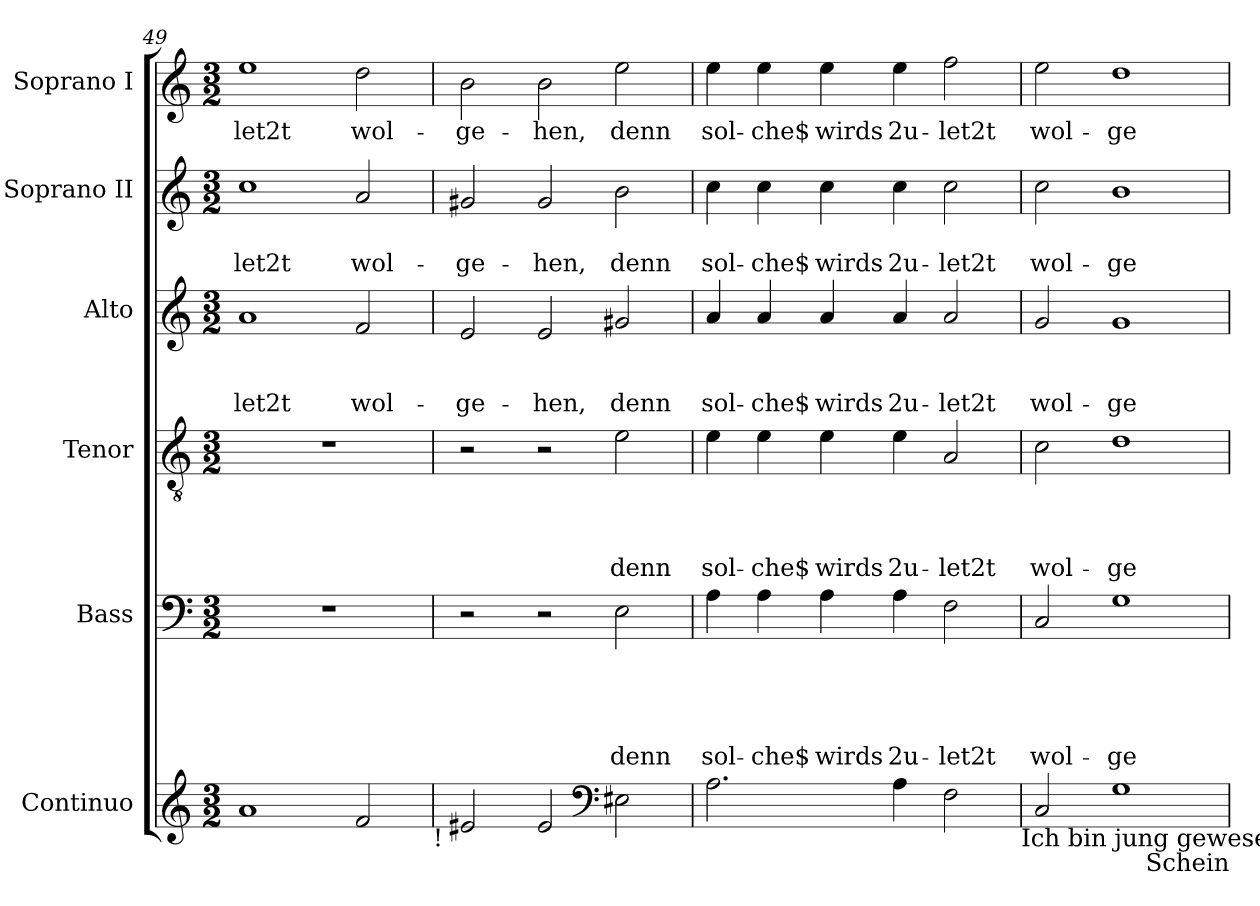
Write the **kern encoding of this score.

**kern	**kern	**text	**text	**text	**text	**text	**kern	**text	**text	**text	**text	**kern	**text	**text	**text	**kern	**text	**text	**kern	**text
*part6	*part5	*part5	*part5	*part5	*part5	*part5	*part4	*part4	*part4	*part4	*part4	*part3	*part3	*part3	*part3	*part2	*part2	*part2	*part1	*part1
*staff6	*staff5	*staff5	*staff5	*staff5	*staff5	*staff5	*staff4	*staff4	*staff4	*staff4	*staff4	*staff3	*staff3	*staff3	*staff3	*staff2	*staff2	*staff2	*staff1	*staff1
*I"Continuo	*I"Bass	*	*	*	*	*	*I"Tenor	*	*	*	*	*I"Alto	*	*	*	*I"Soprano II	*	*	*I"Soprano I	*
*	*I'B	*	*	*	*	*	*I'T	*	*	*	*	*I'A	*	*	*	*I'S II	*	*	*I'S I	*
*clefG2	*clefF4	*	*	*	*	*	*clefGv2	*	*	*	*	*clefG2	*	*	*	*clefG2	*	*	*clefG2	*
*k[]	*k[]	*	*	*	*	*	*k[]	*	*	*	*	*k[]	*	*	*	*k[]	*	*	*k[]	*
*C:	*C:	*	*	*	*	*	*C:	*	*	*	*	*C:	*	*	*	*C:	*	*	*C:	*
*M3/2	*M3/2	*	*	*	*	*	*M3/2	*	*	*	*	*M3/2	*	*	*	*M3/2	*	*	*M3/2	*
=49	=49	=49	=49	=49	=49	=49	=49	=49	=49	=49	=49	=49	=49	=49	=49	=49	=49	=49	=49	=49
!	!LO:N:vis=1	!	!	!	!	!	!LO:N:vis=1	!	!	!	!	!	!	!	!LO:LY:b	!	!	!LO:LY:b	!	!LO:LY:b
1a	1.r	.	.	.	.	.	1.r	.	.	.	.	1a	.	.	-let2t	1cc	.	-let2t	1ee	-let2t
!	!	!	!	!	!	!	!	!	!	!	!	!	!	!	!LO:LY:b	!	!	!LO:LY:b	!	!LO:LY:b
2f</	.	.	.	.	.	.	.	.	.	.	.	2f/	.	.	wol-	2a/	.	wol-	2dd\	wol-
!LO:TX:b:t=!	!	!	!	!	!	!	!	!	!	!	!	!	!	!	!	!	!	!	!	!
=50	=50	=50	=50	=50	=50	=50	=50	=50	=50	=50	=50	=50	=50	=50	=50	=50	=50	=50	=50	=50
!	!	!	!	!	!	!	!	!	!	!	!	!	!	!	!LO:LY:b	!	!	!LO:LY:b	!	!LO:LY:b
2e#/	2r	.	.	.	.	.	2r	.	.	.	.	2e/	.	.	-ge-	2g#X/	.	-ge-	2b\	-ge-
!	!	!	!	!	!	!	!	!	!	!	!	!	!	!	!LO:LY:b	!	!	!LO:LY:b	!	!LO:LY:b
2e#/	2r	.	.	.	.	.	2r	.	.	.	.	2e/	.	.	-hen,	2g#/	.	-hen,	2b\	-hen,
*clefF4	*	*	*	*	*	*	*	*	*	*	*	*	*	*	*	*	*	*	*	*
!	!	!	!	!	!	!LO:LY:b	!	!	!	!	!LO:LY:b	!	!	!	!LO:LY:b	!	!	!LO:LY:b	!	!LO:LY:b
2E#\	2E\	.	.	.	.	denn	2e\	.	.	.	denn	2g#X/	.	.	denn	2b\	.	denn	2ee\	denn
=51	=51	=51	=51	=51	=51	=51	=51	=51	=51	=51	=51	=51	=51	=51	=51	=51	=51	=51	=51	=51
!	!	!	!	!	!	!LO:LY:b	!	!	!	!	!LO:LY:b	!	!	!	!LO:LY:b	!	!	!LO:LY:b	!	!LO:LY:b
2.A\	4A\	.	.	.	.	sol-	4e\	.	.	.	sol-	4a/	.	.	sol-	4cc\	.	sol-	4ee\	sol-
!	!	!	!	!	!	!LO:LY:b	!	!	!	!	!LO:LY:b	!	!	!	!LO:LY:b	!	!	!LO:LY:b	!	!LO:LY:b
.	4A\	.	.	.	.	-che$	4e\	.	.	.	-che$	4a/	.	.	-che$	4cc\	.	-che$	4ee\	-che$
!	!	!	!	!	!	!LO:LY:b	!	!	!	!	!LO:LY:b	!	!	!	!LO:LY:b	!	!	!LO:LY:b	!	!LO:LY:b
.	4A\	.	.	.	.	wirds	4e\	.	.	.	wirds	4a/	.	.	wirds	4cc\	.	wirds	4ee\	wirds
!	!	!	!	!	!	!LO:LY:b	!	!	!	!	!LO:LY:b	!	!	!	!LO:LY:b	!	!	!LO:LY:b	!	!LO:LY:b
4A\	4A\	.	.	.	.	2u-	4e\	.	.	.	2u-	4a/	.	.	2u-	4cc\	.	2u-	4ee\	2u-
!	!	!	!	!	!	!LO:LY:b	!	!	!	!	!LO:LY:b	!	!	!	!LO:LY:b	!	!	!LO:LY:b	!	!LO:LY:b
2F\	2F\	.	.	.	.	-let2t	2A/	.	.	.	-let2t	2a/	.	.	-let2t	2cc\	.	-let2t	2ff\	-let2t
!LO:TX:b:t=Ich bin jung gewesen	!	!	!	!	!	!	!	!	!	!	!	!	!	!	!	!	!	!	!	!
=52	=52	=52	=52	=52	=52	=52	=52	=52	=52	=52	=52	=52	=52	=52	=52	=52	=52	=52	=52	=52
!	!	!	!	!	!	!LO:LY:b	!	!	!	!	!LO:LY:b	!	!	!	!LO:LY:b	!	!	!LO:LY:b	!	!LO:LY:b
2C/	2C/	.	.	.	.	wol-	2c\	.	.	.	wol-	2g/	.	.	wol-	2cc\	.	wol-	2ee\	wol-
!	!	!	!	!	!	!LO:LY:b:rj	!	!	!	!	!LO:LY:b:rj	!	!	!	!LO:LY:b:rj	!	!	!LO:LY:b:rj	!	!LO:LY:b:rj
1G	1G	.	.	.	.	-ge-	1d	.	.	.	-ge-	1g	.	.	-ge-	1b	.	-ge-	1dd	-ge-
!LO:TX:b:t=Schein	!	!	!	!	!	!	!	!	!	!	!	!	!	!	!	!	!	!	!	!
=	=	=	=	=	=	=	=	=	=	=	=	=	=	=	=	=	=	=	=	=
*-	*-	*-	*-	*-	*-	*-	*-	*-	*-	*-	*-	*-	*-	*-	*-	*-	*-	*-	*-	*-
